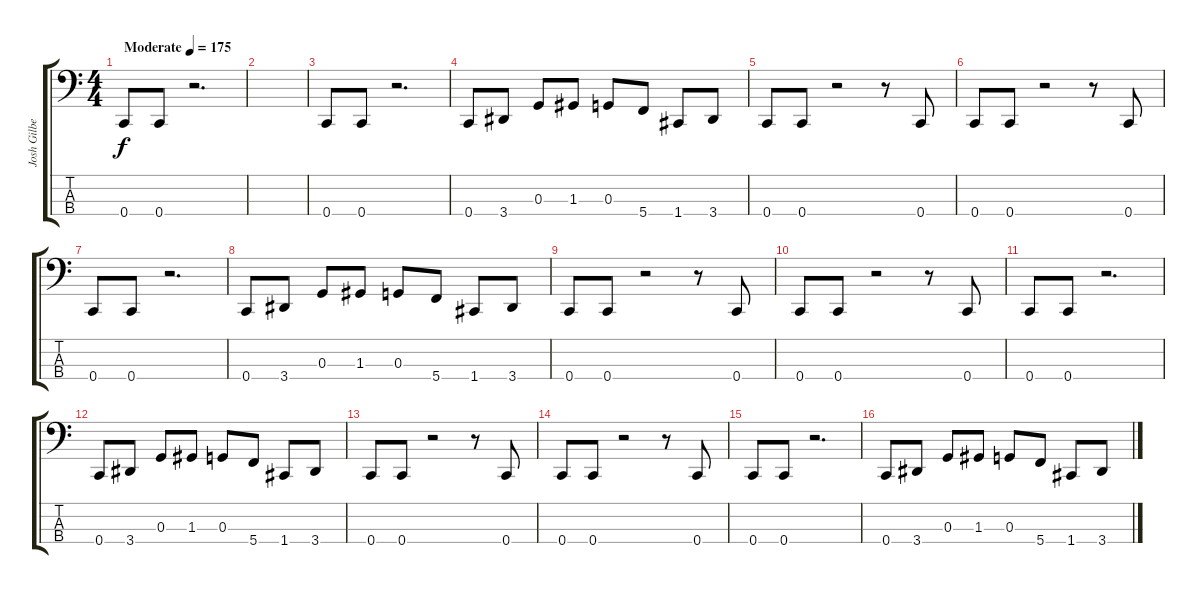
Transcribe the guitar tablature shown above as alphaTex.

\track ("Josh Gilbert" "Josh Gilbe") {instrument electricbasspick}
\staff {score tabs}
\tuning (F2 C2 G1 C1) {hide}
\ts (4 4)
\tempo (175 "Moderate")
\clef f4
\ks c
0.4.8{dy f instrument electricbasspick} 0.4.8 r.2{d} |
|
0.4.8 0.4.8 r.2{d} |
0.4.8 3.4.8 0.3.8 1.3.8 0.3.8 5.4.8 1.4.8 3.4.8 |
0.4.8 0.4.8 r.2 r.8 0.4.8 |
0.4.8 0.4.8 r.2 r.8 0.4.8 |
0.4.8 0.4.8 r.2{d} |
0.4.8 3.4.8 0.3.8 1.3.8 0.3.8 5.4.8 1.4.8 3.4.8 |
0.4.8 0.4.8 r.2 r.8 0.4.8 |
0.4.8 0.4.8 r.2 r.8 0.4.8 |
0.4.8 0.4.8 r.2{d} |
0.4.8 3.4.8 0.3.8 1.3.8 0.3.8 5.4.8 1.4.8 3.4.8 |
0.4.8 0.4.8 r.2 r.8 0.4.8 |
0.4.8 0.4.8 r.2 r.8 0.4.8 |
0.4.8 0.4.8 r.2{d} |
0.4.8 3.4.8 0.3.8 1.3.8 0.3.8 5.4.8 1.4.8 3.4.8
